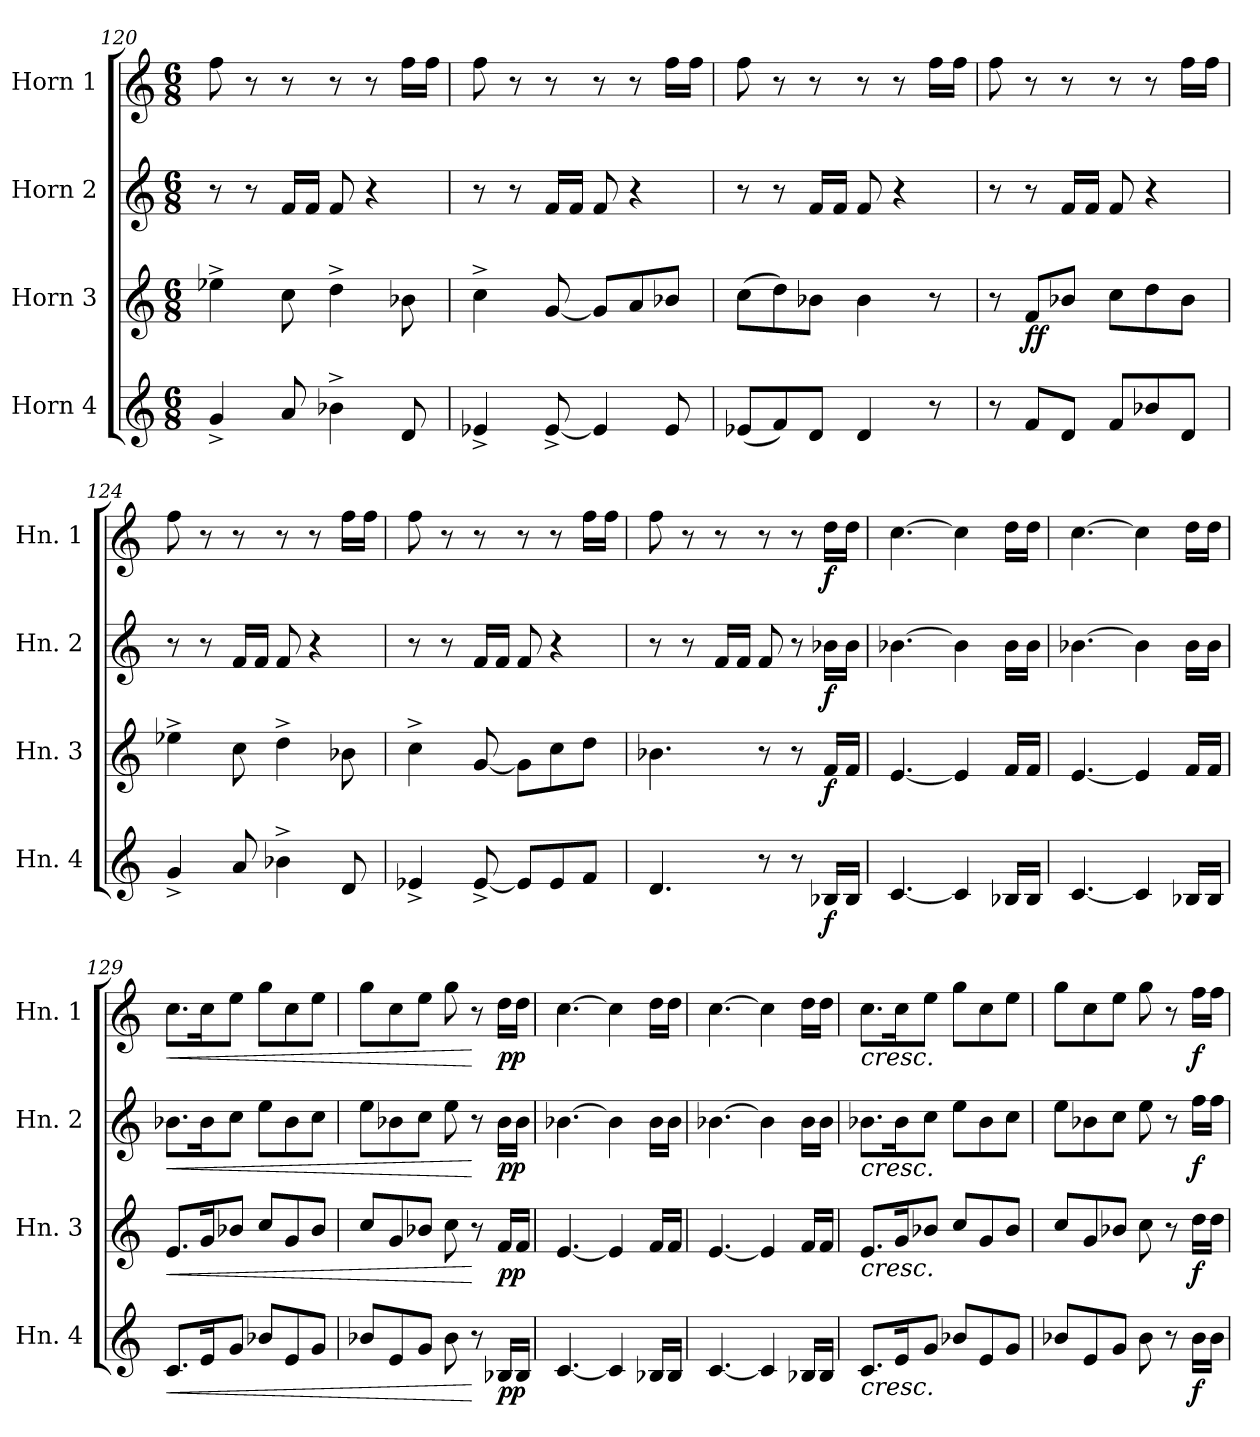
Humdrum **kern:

**kern	**dynam	**kern	**dynam	**kern	**dynam	**kern	**dynam
*part4	*part4	*part3	*part3	*part2	*part2	*part1	*part1
*staff4	*staff4	*staff3	*staff3	*staff2	*staff2	*staff1	*staff1
*I"Horn 4	*	*I"Horn 3	*	*I"Horn 2	*	*I"Horn 1	*
*I'Hn. 4	*	*I'Hn. 3	*	*I'Hn. 2	*	*I'Hn. 1	*
*clefG2	*	*clefG2	*	*clefG2	*	*clefG2	*
*ITrd4c7	*	*ITrd4c7	*	*ITrd4c7	*	*ITrd4c7	*
*k[b-]	*	*k[b-]	*	*k[b-]	*	*k[b-]	*
*M6/8	*	*M6/8	*	*M6/8	*	*M6/8	*
=120	=120	=120	=120	=120	=120	=120	=120
4c^/	.	4a-X^\	.	8r	.	8b-\	.
.	.	.	.	8r	.	8r	.
8d/	.	8f\	.	16B-/LL	.	8r	.
.	.	.	.	16B-/JJ	.	.	.
4e-X^\	.	4g^\	.	8B-/	.	8r	.
.	.	.	.	4r	.	8r	.
8G/	.	8e-X\	.	.	.	16b-\LL	.
.	.	.	.	.	.	16b-\JJ	.
=121	=121	=121	=121	=121	=121	=121	=121
4A-X^/	.	4f^\	.	8r	.	8b-\	.
.	.	.	.	8r	.	8r	.
[8A-^/	.	[8c/	.	16B-/LL	.	8r	.
.	.	.	.	16B-/JJ	.	.	.
4A-/]	.	8c/L]	.	8B-/	.	8r	.
.	.	8d/	.	4r	.	8r	.
8A-/	.	8e-X/J	.	.	.	16b-\LL	.
.	.	.	.	.	.	16b-\JJ	.
=122	=122	=122	=122	=122	=122	=122	=122
(<8A-X/L	.	(>8f\L	.	8r	.	8b-\	.
8B-/)	.	8g\)	.	8r	.	8r	.
8G/J	.	8e-X\J	.	16B-/LL	.	8r	.
.	.	.	.	16B-/JJ	.	.	.
4G/	.	4e-\	.	8B-/	.	8r	.
.	.	.	.	4r	.	8r	.
8r	.	8r	.	.	.	16b-\LL	.
.	.	.	.	.	.	16b-\JJ	.
!!LO:LB:g=z
=123	=123	=123	=123	=123	=123	=123	=123
8r	.	8r	.	8r	.	8b-\	.
!	!	!	!LO:DY:b	!	!	!	!
8B-/L	.	8B-/L	ff	8r	.	8r	.
8G/J	.	8e-X/J	.	16B-/LL	.	8r	.
.	.	.	.	16B-/JJ	.	.	.
8B-/L	.	8f\L	.	8B-/	.	8r	.
8e-X/	.	8g\	.	4r	.	8r	.
8G/J	.	8e-\J	.	.	.	16b-\LL	.
.	.	.	.	.	.	16b-\JJ	.
=124	=124	=124	=124	=124	=124	=124	=124
4c^/	.	4a-X^\	.	8r	.	8b-\	.
.	.	.	.	8r	.	8r	.
8d/	.	8f\	.	16B-/LL	.	8r	.
.	.	.	.	16B-/JJ	.	.	.
4e-X^\	.	4g^\	.	8B-/	.	8r	.
.	.	.	.	4r	.	8r	.
8G/	.	8e-X\	.	.	.	16b-\LL	.
.	.	.	.	.	.	16b-\JJ	.
=125	=125	=125	=125	=125	=125	=125	=125
4A-X^/	.	4f^\	.	8r	.	8b-\	.
.	.	.	.	8r	.	8r	.
[8A-^/	.	[8c/	.	16B-/LL	.	8r	.
.	.	.	.	16B-/JJ	.	.	.
8A-/L]	.	8c\L]	.	8B-/	.	8r	.
8A-/	.	8f\	.	4r	.	8r	.
8B-/J	.	8g\J	.	.	.	16b-\LL	.
.	.	.	.	.	.	16b-\JJ	.
=126	=126	=126	=126	=126	=126	=126	=126
4.G/	.	4.e-X\	.	8r	.	8b-\	.
.	.	.	.	8r	.	8r	.
.	.	.	.	16B-/LL	.	8r	.
.	.	.	.	16B-/JJ	.	.	.
8r	.	8r	.	8B-/	.	8r	.
8r	.	8r	.	8r	.	8r	.
!	!LO:DY:b	!	!LO:DY:b	!	!LO:DY:b	!	!LO:DY:b
16E-X/LL	f	16B-/LL	f	16e-X\LL	f	16g\LL	f
16E-/JJ	.	16B-/JJ	.	16e-\JJ	.	16g\JJ	.
=127	=127	=127	=127	=127	=127	=127	=127
[4.F/	.	[4.A/	.	[4.e-X\	.	[4.f\	.
4F/]	.	4A/]	.	4e-\]	.	4f\]	.
16E-X/LL	.	16B-/LL	.	16e-\LL	.	16g\LL	.
16E-/JJ	.	16B-/JJ	.	16e-\JJ	.	16g\JJ	.
=128	=128	=128	=128	=128	=128	=128	=128
[4.F/	.	[4.A/	.	[4.e-X\	.	[4.f\	.
4F/]	.	4A/]	.	4e-\]	.	4f\]	.
16E-X/LL	.	16B-/LL	.	16e-\LL	.	16g\LL	.
16E-/JJ	.	16B-/JJ	.	16e-\JJ	.	16g\JJ	.
!!LO:PB:g=z
=129	=129	=129	=129	=129	=129	=129	=129
!	!LO:HP:b	!	!LO:HP:b	!	!LO:HP:b	!	!LO:HP:b
8.F/L	<	8.A/L	<	8.e-X\L	<	8.f\L	<
16A/K	.	16c/K	.	16e-\K	.	16f\K	.
8c/J	.	8e-X/J	.	8f\J	.	8a\J	.
8e-X/L	.	8f/L	.	8a\L	.	8cc\L	.
8A/	.	8c/	.	8e-\	.	8f\	.
8c/J	.	8e-/J	.	8f\J	.	8a\J	.
=130	=130	=130	=130	=130	=130	=130	=130
8e-X/L	.	8f/L	.	8a\L	.	8cc\L	.
8A/	.	8c/	.	8e-X\	.	8f\	.
8c/J	.	8e-X/J	.	8f\J	.	8a\J	.
8e-\	.	8f\	.	8a\	.	8cc\	.
8r	[	8r	[	8r	[	8r	[
!	!LO:DY:b	!	!LO:DY:b	!	!LO:DY:b	!	!LO:DY:b
16E-X/LL	pp	16B-/LL	pp	16e-\LL	pp	16g\LL	pp
16E-/JJ	.	16B-/JJ	.	16e-\JJ	.	16g\JJ	.
=131	=131	=131	=131	=131	=131	=131	=131
[4.F/	.	[4.A/	.	[4.e-X\	.	[4.f\	.
4F/]	.	4A/]	.	4e-\]	.	4f\]	.
16E-X/LL	.	16B-/LL	.	16e-\LL	.	16g\LL	.
16E-/JJ	.	16B-/JJ	.	16e-\JJ	.	16g\JJ	.
=132	=132	=132	=132	=132	=132	=132	=132
[4.F/	.	[4.A/	.	[4.e-X\	.	[4.f\	.
4F/]	.	4A/]	.	4e-\]	.	4f\]	.
16E-X/LL	.	16B-/LL	.	16e-\LL	.	16g\LL	.
16E-/JJ	.	16B-/JJ	.	16e-\JJ	.	16g\JJ	.
=133	=133	=133	=133	=133	=133	=133	=133
!	!	!	!	!	!	!LO:TX:b:i:t=cresc.	!
!	!	!	!	!LO:TX:b:i:t=cresc.	!	!	!
!	!	!LO:TX:b:i:t=cresc.	!	!	!	!	!
!LO:TX:b:i:t=cresc.	!	!	!	!	!	!	!
8.F/L	.	8.A/L	.	8.e-X\L	.	8.f\L	.
16A/K	.	16c/K	.	16e-\K	.	16f\K	.
8c/J	.	8e-X/J	.	8f\J	.	8a\J	.
8e-X/L	.	8f/L	.	8a\L	.	8cc\L	.
8A/	.	8c/	.	8e-\	.	8f\	.
8c/J	.	8e-/J	.	8f\J	.	8a\J	.
=134	=134	=134	=134	=134	=134	=134	=134
8e-X/L	.	8f/L	.	8a\L	.	8cc\L	.
8A/	.	8c/	.	8e-X\	.	8f\	.
8c/J	.	8e-X/J	.	8f\J	.	8a\J	.
8e-\	.	8f\	.	8a\	.	8cc\	.
8r	.	8r	.	8r	.	8r	.
!	!LO:DY:b	!	!LO:DY:b	!	!LO:DY:b	!	!LO:DY:b
16e-\LL	f	16g\LL	f	16b-\LL	f	16b-\LL	f
16e-\JJ	.	16g\JJ	.	16b-\JJ	.	16b-\JJ	.
=	=	=	=	=	=	=	=
*-	*-	*-	*-	*-	*-	*-	*-
